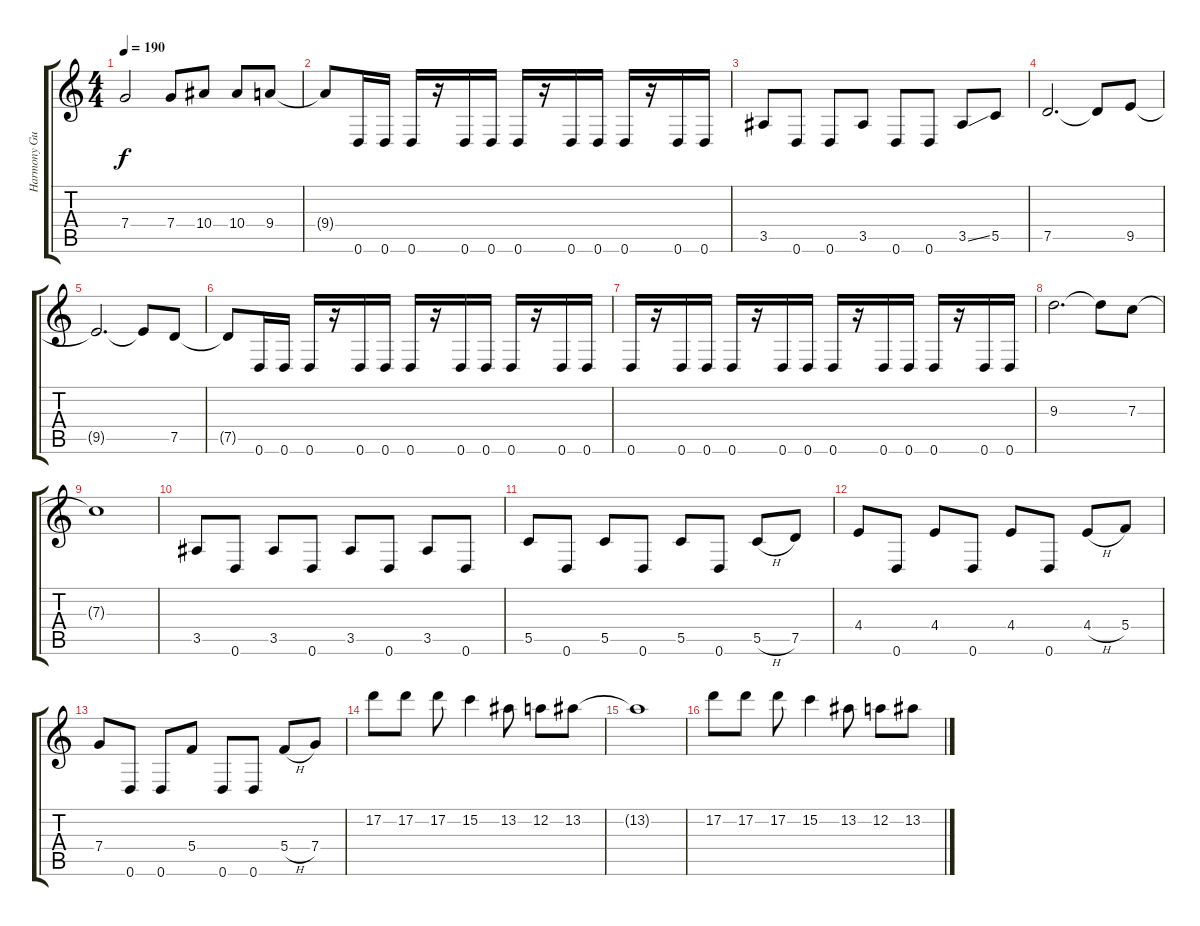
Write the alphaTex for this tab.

\track ("Harmony Guitar" "Harmony Gu") {instrument distortionguitar}
\staff {score tabs}
\tuning (D4 A3 F3 C3 G2 D2) {hide}
\ts (4 4)
\tempo 190
\clef g2
\ks c
7.4{t}.2{dy f} 7.4.8 10.4.8 10.4.8 9.4.8 |
9.4{t}.8 0.6.16 0.6.16 0.6.16 r.16 0.6.16 0.6.16 0.6.16 r.16 0.6.16 0.6.16 0.6.16 r.16 0.6.16 0.6.16 |
3.5.8 0.6.8 0.6.8 3.5.8 0.6.8 0.6.8 3.5{ss}.8 5.5.8 |
7.5.2{d} 7.5{t}.8 9.5.8 |
9.5{t}.2{d} 9.5{t}.8 7.5.8 |
7.5{t}.8 0.6.16 0.6.16 0.6.16 r.16 0.6.16 0.6.16 0.6.16 r.16 0.6.16 0.6.16 0.6.16 r.16 0.6.16 0.6.16 |
0.6.16 r.16 0.6.16 0.6.16 0.6.16 r.16 0.6.16 0.6.16 0.6.16 r.16 0.6.16 0.6.16 0.6.16 r.16 0.6.16 0.6.16 |
9.3.2{d} 9.3{t}.8 7.3.8 |
7.3{t}.1 |
3.5.8 0.6.8 3.5.8 0.6.8 3.5.8 0.6.8 3.5.8 0.6.8 |
5.5.8 0.6.8 5.5.8 0.6.8 5.5.8 0.6.8 5.5{h}.8 7.5.8 |
4.4.8 0.6.8 4.4.8 0.6.8 4.4.8 0.6.8 4.4{h}.8 5.4.8 |
7.4.8 0.6.8 0.6.8 5.4.8 0.6.8 0.6.8 5.4{h}.8 7.4.8 |
17.2.8 17.2.8 17.2.8 15.2.4 13.2.8 12.2.8 13.2.8 |
13.2{t}.1 |
17.2.8 17.2.8 17.2.8 15.2.4 13.2.8 12.2.8 13.2.8
